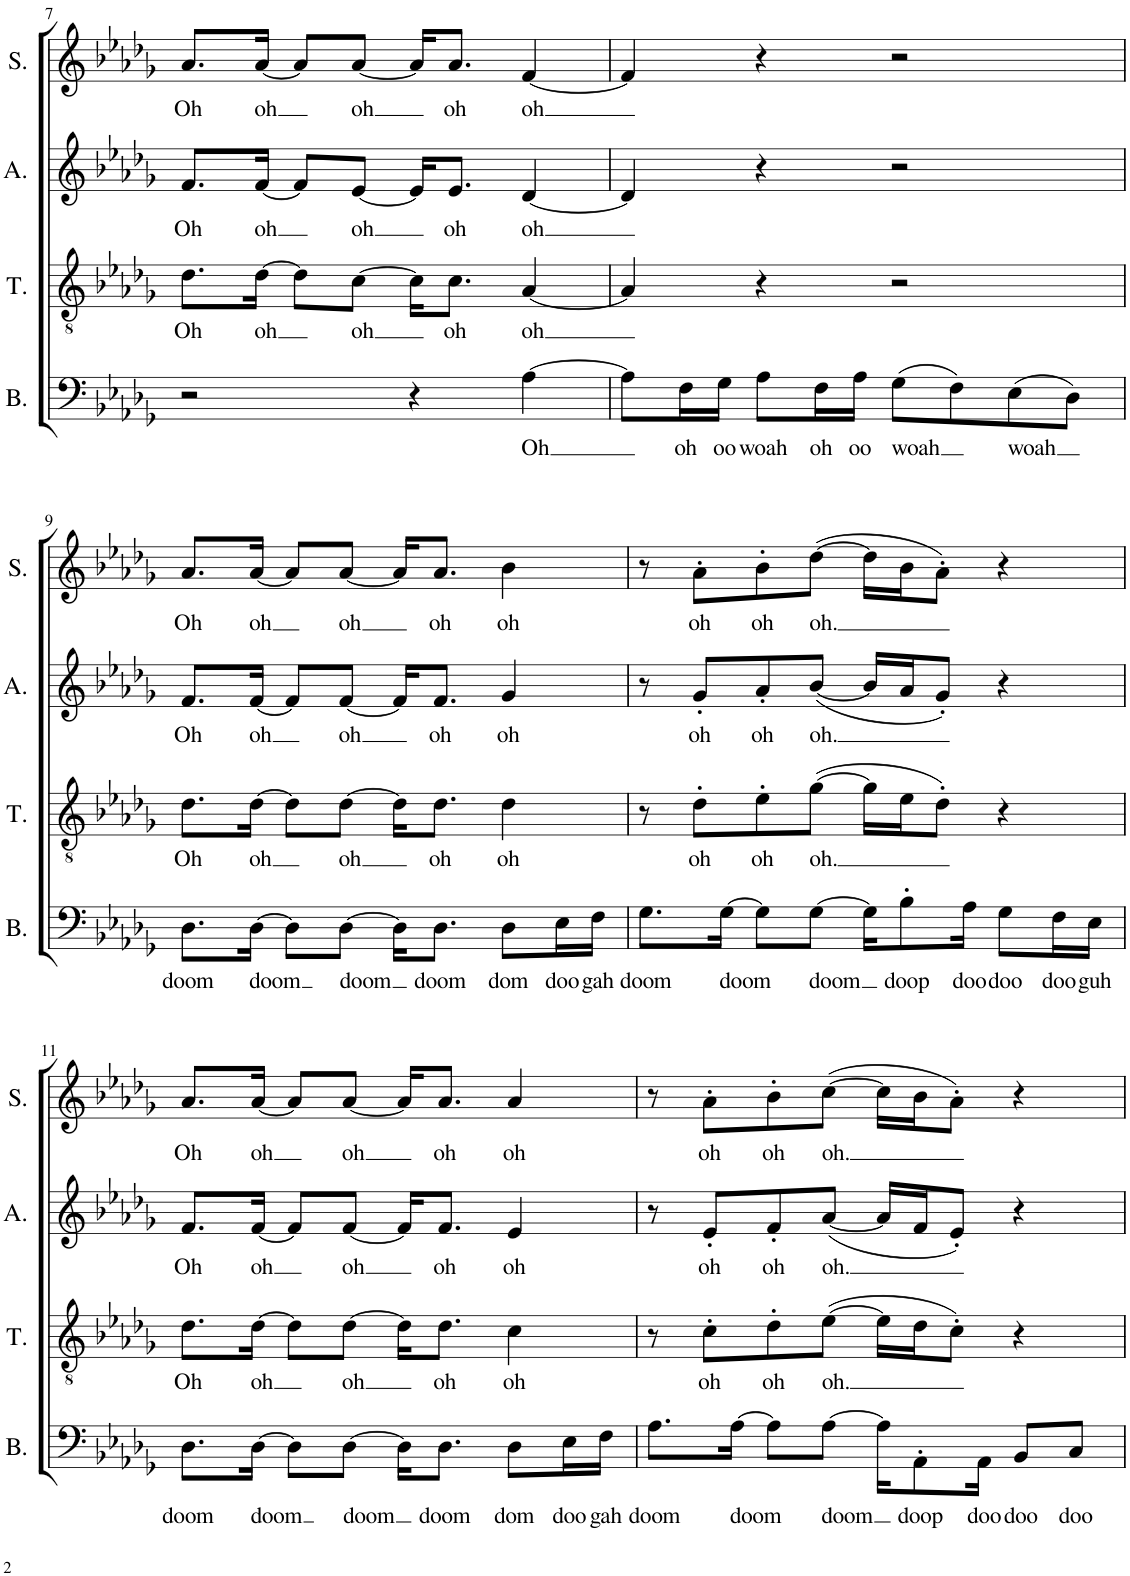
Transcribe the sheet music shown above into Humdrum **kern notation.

**kern	**text	**kern	**text	**kern	**text	**kern	**text
*part4	*part4	*part3	*part3	*part2	*part2	*part1	*part1
*staff4	*staff4	*staff3	*staff3	*staff2	*staff2	*staff1	*staff1
*I"Bass	*	*I"Tenor	*	*I"Alto	*	*I"Soprano	*
*I'B.	*	*I'T.	*	*I'A.	*	*I'S.	*
!!LO:PB:g=z
*clefF4	*	*clefGv2	*	*clefG2	*	*clefG2	*
*k[b-e-a-d-g-]	*	*k[b-e-a-d-g-]	*	*k[b-e-a-d-g-]	*	*k[b-e-a-d-g-]	*
*M4/4	*	*M4/4	*	*M4/4	*	*M4/4	*
=7	=7	=7	=7	=7	=7	=7	=7
!	!	!	!LO:LY:b	!	!LO:LY:b	!	!LO:LY:b
2r	.	8.d-\L	Oh	8.f/L	Oh	8.a-/L	Oh
!	!	!	!LO:LY:b	!	!LO:LY:b	!	!LO:LY:b
.	.	[16d-\Jk	oh	[16f/Jk	oh	[16a-/Jk	oh
.	.	8d-\L]	.	8f/L]	.	8a-/L]	.
!	!	!	!LO:LY:b	!	!LO:LY:b	!	!LO:LY:b
.	.	[8c\J	oh	[8e-/J	oh	[8a-/J	oh
4r	.	16c\KL]	.	16e-/KL]	.	16a-/KL]	.
!	!	!	!LO:LY:b	!	!LO:LY:b	!	!LO:LY:b
.	.	8.c\J	oh	8.e-/J	oh	8.a-/J	oh
!	!LO:LY:b	!	!LO:LY:b	!	!LO:LY:b	!	!LO:LY:b
[4A-\	Oh	[4A-/	oh	[4d-/	oh	[4f/	oh
=8	=8	=8	=8	=8	=8	=8	=8
8A-\L]	.	4A-/]	.	4d-/]	.	4f/]	.
!	!LO:LY:b	!	!	!	!	!	!
16F\L	oh	.	.	.	.	.	.
!	!LO:LY:b	!	!	!	!	!	!
16G-\JJ	oo	.	.	.	.	.	.
!	!LO:LY:b	!	!	!	!	!	!
8A-\L	woah	4r	.	4r	.	4r	.
!	!LO:LY:b	!	!	!	!	!	!
16F\L	oh	.	.	.	.	.	.
!	!LO:LY:b	!	!	!	!	!	!
16A-\JJ	oo	.	.	.	.	.	.
!	!LO:LY:b	!	!	!	!	!	!
(8G-\L	woah	2r	.	2r	.	2r	.
8F\)	.	.	.	.	.	.	.
!	!LO:LY:b	!	!	!	!	!	!
(8E-\	woah	.	.	.	.	.	.
8D-\J)	.	.	.	.	.	.	.
!!LO:LB:g=z
=9	=9	=9	=9	=9	=9	=9	=9
!	!LO:LY:b	!	!LO:LY:b	!	!LO:LY:b	!	!LO:LY:b
8.D-\L	doom	8.d-\L	Oh	8.f/L	Oh	8.a-/L	Oh
!	!LO:LY:b	!	!LO:LY:b	!	!LO:LY:b	!	!LO:LY:b
[16D-\Jk	doom	[16d-\Jk	oh	[16f/Jk	oh	[16a-/Jk	oh
8D-\L]	.	8d-\L]	.	8f/L]	.	8a-/L]	.
!	!LO:LY:b	!	!LO:LY:b	!	!LO:LY:b	!	!LO:LY:b
[8D-\J	doom	[8d-\J	oh	[8f/J	oh	[8a-/J	oh
16D-\KL]	.	16d-\KL]	.	16f/KL]	.	16a-/KL]	.
!	!LO:LY:b	!	!LO:LY:b	!	!LO:LY:b	!	!LO:LY:b
8.D-\J	doom	8.d-\J	oh	8.f/J	oh	8.a-/J	oh
!	!LO:LY:b	!	!LO:LY:b	!	!LO:LY:b	!	!LO:LY:b
8D-\L	dom	4d-\	oh	4g-/	oh	4b-\	oh
!	!LO:LY:b	!	!	!	!	!	!
16E-\L	doo	.	.	.	.	.	.
!	!LO:LY:b	!	!	!	!	!	!
16F\JJ	gah	.	.	.	.	.	.
=10	=10	=10	=10	=10	=10	=10	=10
!	!LO:LY:b	!	!	!	!	!	!
8.G-\L	doom	8r	.	8r	.	8r	.
!	!	!	!LO:LY:b	!	!LO:LY:b	!	!LO:LY:b
.	.	8d-'\L	oh	8g-'/L	oh	8a-'\L	oh
!	!LO:LY:b	!	!	!	!	!	!
[16G-\Jk	doom	.	.	.	.	.	.
!	!	!	!LO:LY:b	!	!LO:LY:b	!	!LO:LY:b
8G-\L]	.	8e-'\	oh	8a-'/	oh	8b-'\	oh
!	!LO:LY:b	!	!LO:LY:b	!	!LO:LY:b	!	!LO:LY:b
[8G-\J	doom	([8g-\J	oh.	([8b-/J	oh.	([8dd-\J	oh.
16G-\KL]	.	16g-\LL]	.	16b-/LL]	.	16dd-\LL]	.
!	!LO:LY:b	!	!	!	!	!	!
8B-'\	doop	16e-\J	.	16a-/J	.	16b-\J	.
.	.	8d-'\J)	.	8g-'/J)	.	8a-'\J)	.
!	!LO:LY:b	!	!	!	!	!	!
16A-\Jk	doo	.	.	.	.	.	.
!	!LO:LY:b	!	!	!	!	!	!
8G-\L	doo	4r	.	4r	.	4r	.
!	!LO:LY:b	!	!	!	!	!	!
16F\L	doo	.	.	.	.	.	.
!	!LO:LY:b	!	!	!	!	!	!
16E-\JJ	guh	.	.	.	.	.	.
!!LO:LB:g=z
=11	=11	=11	=11	=11	=11	=11	=11
!	!LO:LY:b	!	!LO:LY:b	!	!LO:LY:b	!	!LO:LY:b
8.D-\L	doom	8.d-\L	Oh	8.f/L	Oh	8.a-/L	Oh
!	!LO:LY:b	!	!LO:LY:b	!	!LO:LY:b	!	!LO:LY:b
[16D-\Jk	doom	[16d-\Jk	oh	[16f/Jk	oh	[16a-/Jk	oh
8D-\L]	.	8d-\L]	.	8f/L]	.	8a-/L]	.
!	!LO:LY:b	!	!LO:LY:b	!	!LO:LY:b	!	!LO:LY:b
[8D-\J	doom	[8d-\J	oh	[8f/J	oh	[8a-/J	oh
16D-\KL]	.	16d-\KL]	.	16f/KL]	.	16a-/KL]	.
!	!LO:LY:b	!	!LO:LY:b	!	!LO:LY:b	!	!LO:LY:b
8.D-\J	doom	8.d-\J	oh	8.f/J	oh	8.a-/J	oh
!	!LO:LY:b	!	!LO:LY:b	!	!LO:LY:b	!	!LO:LY:b
8D-\L	dom	4c\	oh	4e-/	oh	4a-/	oh
!	!LO:LY:b	!	!	!	!	!	!
16E-\L	doo	.	.	.	.	.	.
!	!LO:LY:b	!	!	!	!	!	!
16F\JJ	gah	.	.	.	.	.	.
=12	=12	=12	=12	=12	=12	=12	=12
!	!LO:LY:b	!	!	!	!	!	!
8.A-\L	doom	8r	.	8r	.	8r	.
!	!	!	!LO:LY:b	!	!LO:LY:b	!	!LO:LY:b
.	.	8c'\L	oh	8e-'/L	oh	8a-'\L	oh
!	!LO:LY:b	!	!	!	!	!	!
[16A-\Jk	doom	.	.	.	.	.	.
!	!	!	!LO:LY:b	!	!LO:LY:b	!	!LO:LY:b
8A-\L]	.	8d-'\	oh	8f'/	oh	8b-'\	oh
!	!LO:LY:b	!	!LO:LY:b	!	!LO:LY:b	!	!LO:LY:b
[8A-\J	doom	([8e-\J	oh.	([8a-/J	oh.	([8cc\J	oh.
16A-\KL]	.	16e-\LL]	.	16a-/LL]	.	16cc\LL]	.
!	!LO:LY:b	!	!	!	!	!	!
8AA-'\	doop	16d-\J	.	16f/J	.	16b-\J	.
.	.	8c'\J)	.	8e-'/J)	.	8a-'\J)	.
!	!LO:LY:b	!	!	!	!	!	!
16AA-\Jk	doo	.	.	.	.	.	.
!	!LO:LY:b	!	!	!	!	!	!
8BB-/L	doo	4r	.	4r	.	4r	.
!	!LO:LY:b	!	!	!	!	!	!
8C/J	doo	.	.	.	.	.	.
=	=	=	=	=	=	=	=
*-	*-	*-	*-	*-	*-	*-	*-
